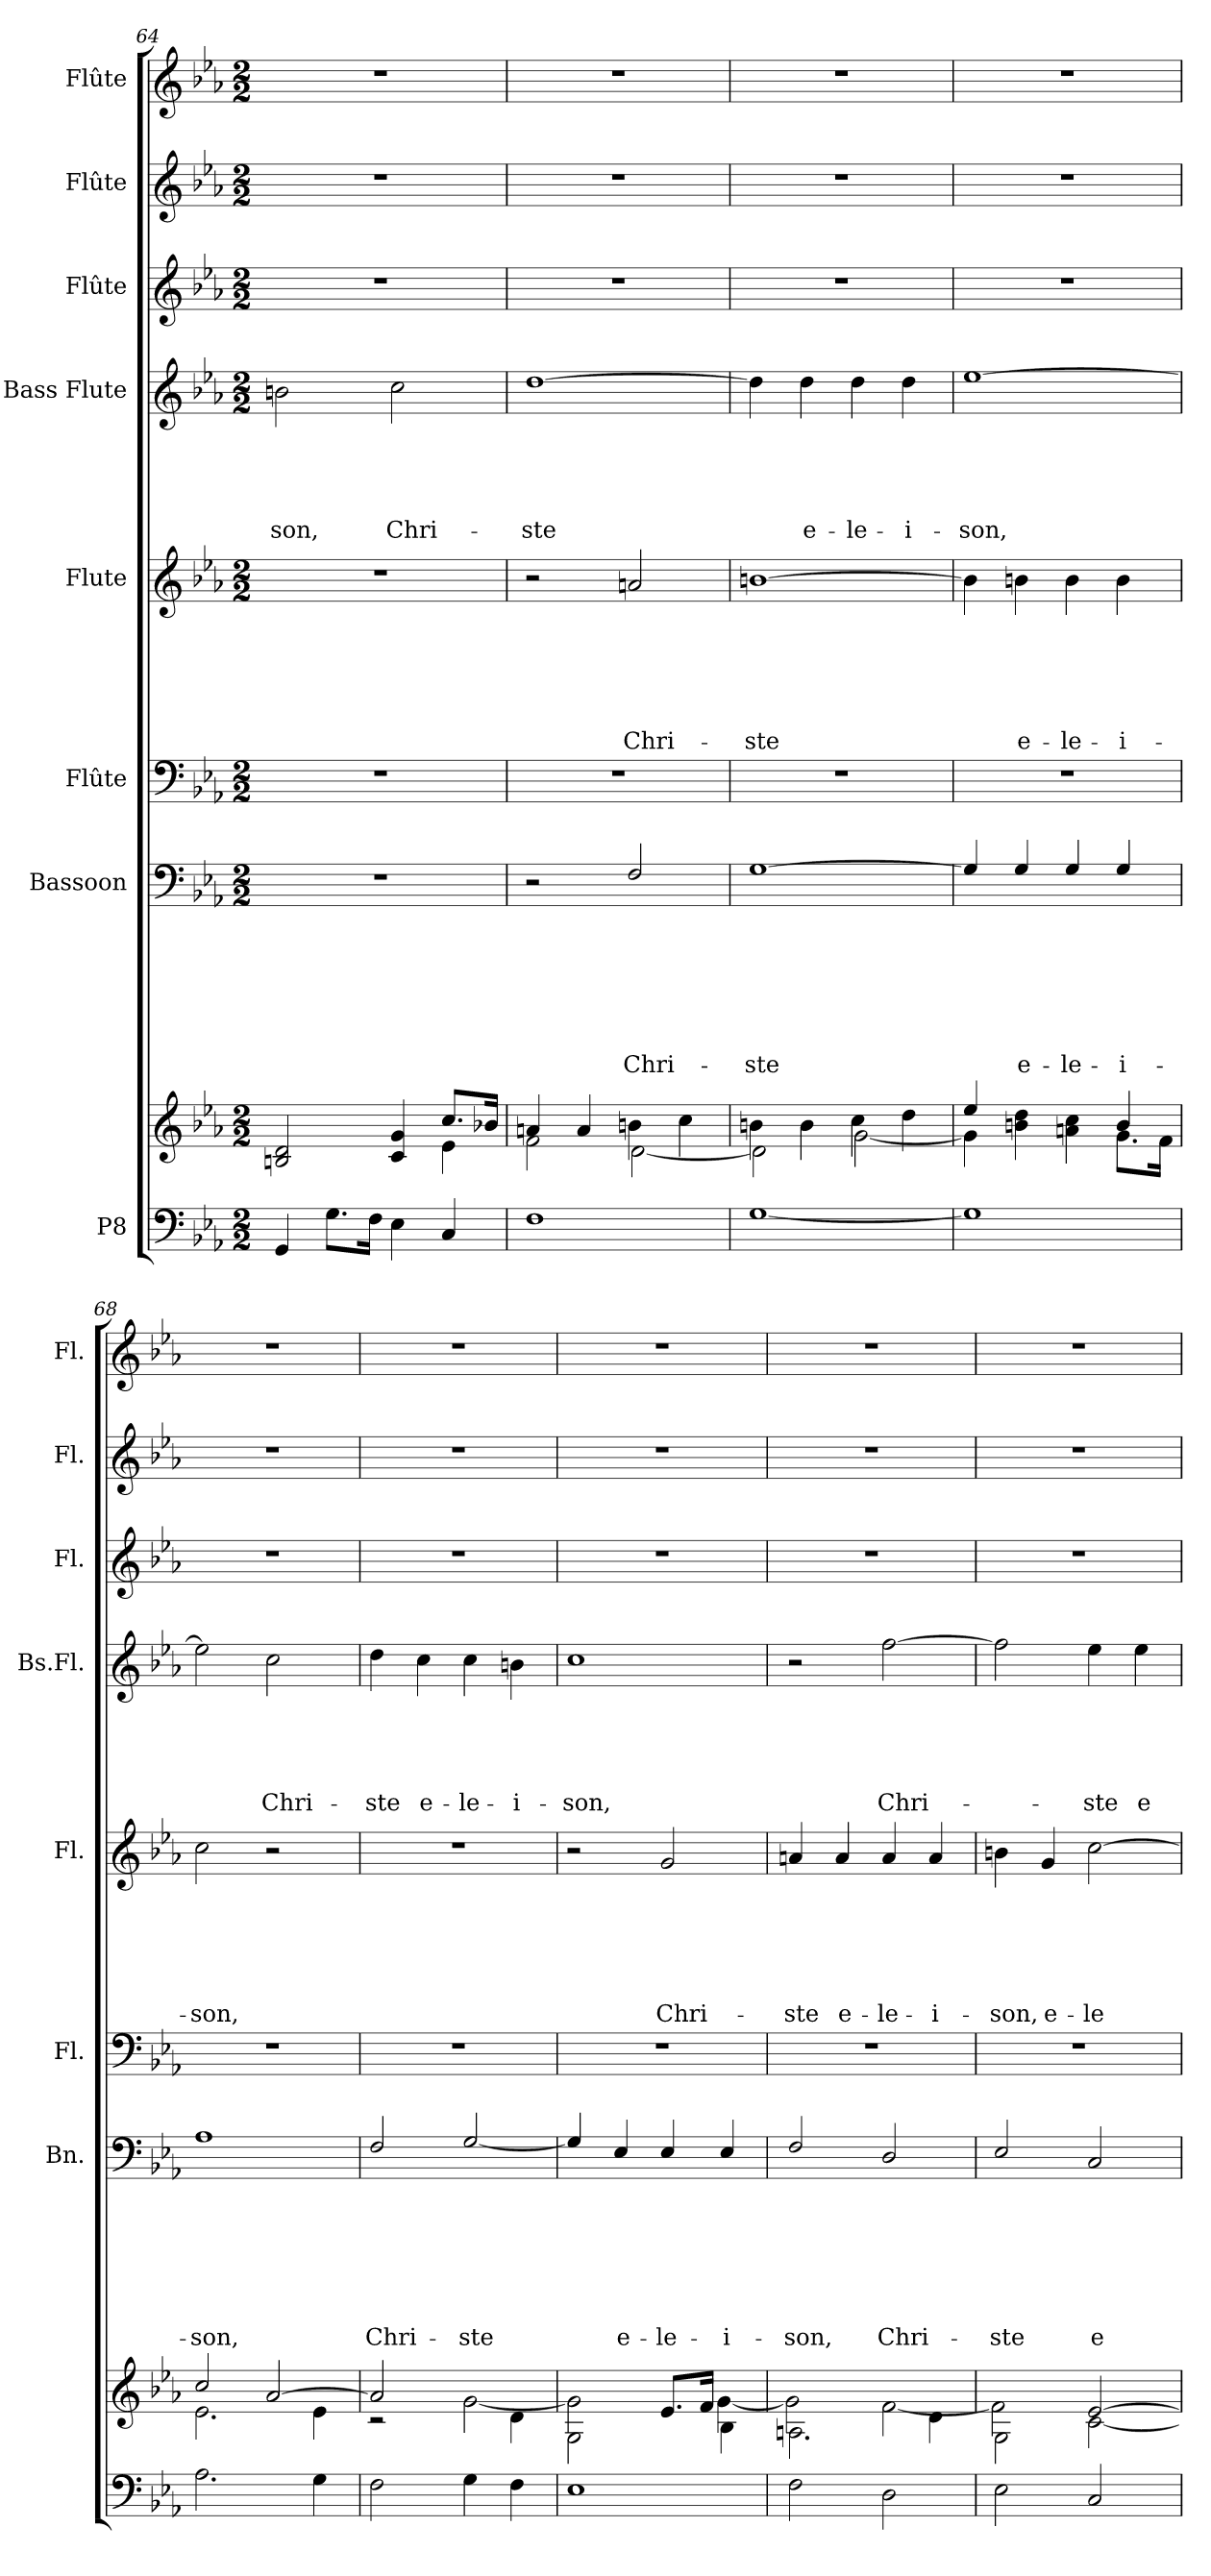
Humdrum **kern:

**kern	**kern	**kern	**text	**text	**text	**text	**text	**text	**text	**kern	**kern	**text	**text	**text	**text	**text	**text	**kern	**text	**text	**text	**text	**text	**kern	**kern	**kern
*part8	*part8	*part7	*part7	*part7	*part7	*part7	*part7	*part7	*part7	*part6	*part5	*part5	*part5	*part5	*part5	*part5	*part5	*part4	*part4	*part4	*part4	*part4	*part4	*part3	*part2	*part1
*staff9	*staff8	*staff7	*staff7	*staff7	*staff7	*staff7	*staff7	*staff7	*staff7	*staff6	*staff5	*staff5	*staff5	*staff5	*staff5	*staff5	*staff5	*staff4	*staff4	*staff4	*staff4	*staff4	*staff4	*staff3	*staff2	*staff1
*I"P8	*	*I"Bassoon	*	*	*	*	*	*	*	*I"Flûte	*I"Flute	*	*	*	*	*	*	*I"Bass Flute	*	*	*	*	*	*I"Flûte	*I"Flûte	*I"Flûte
*	*	*I'Bn.	*	*	*	*	*	*	*	*I'Fl.	*I'Fl.	*	*	*	*	*	*	*I'Bs.Fl.	*	*	*	*	*	*I'Fl.	*I'Fl.	*I'Fl.
*clefF4	*clefG2	*clefF4	*	*	*	*	*	*	*	*clefF4	*clefG2	*	*	*	*	*	*	*clefG2	*	*	*	*	*	*clefG2	*clefG2	*clefG2
*	*	*	*	*	*	*	*	*	*	*	*ITrd7c12	*	*	*	*	*	*	*ITrd7c12	*	*	*	*	*	*ITrd7c12	*	*
*k[b-e-a-]	*k[b-e-a-]	*k[b-e-a-]	*	*	*	*	*	*	*	*k[b-e-a-]	*k[b-e-a-]	*	*	*	*	*	*	*k[b-e-a-]	*	*	*	*	*	*k[b-e-a-]	*k[b-e-a-]	*k[b-e-a-]
*E-:	*E-:	*E-:	*	*	*	*	*	*	*	*E-:	*E-:	*	*	*	*	*	*	*E-:	*	*	*	*	*	*E-:	*E-:	*E-:
*M2/2	*M2/2	*M2/2	*	*	*	*	*	*	*	*M2/2	*M2/2	*	*	*	*	*	*	*M2/2	*	*	*	*	*	*M2/2	*M2/2	*M2/2
=64	=64	=64	=64	=64	=64	=64	=64	=64	=64	=64	=64	=64	=64	=64	=64	=64	=64	=64	=64	=64	=64	=64	=64	=64	=64	=64
*^	*^	*	*	*	*	*	*	*	*	*	*	*	*	*	*	*	*	*	*	*	*	*	*	*	*	*
!	!	!	!	!	!	!	!	!	!	!	!	!	!	!	!	!	!	!	!	!	!	!	!	!	!LO:LY:b	!	!	!
1ryy	4GG/	2Bn/ 2d/	2.ryy	1r	.	.	.	.	.	.	.	1r	1r	.	.	.	.	.	.	2Bn\	.	.	.	.	-son,	1r	1r	1r
.	8.G\L	.	.	.	.	.	.	.	.	.	.	.	.	.	.	.	.	.	.	.	.	.	.	.	.	.	.	.
.	16F\Jk	.	.	.	.	.	.	.	.	.	.	.	.	.	.	.	.	.	.	.	.	.	.	.	.	.	.	.
!	!	!	!	!	!	!	!	!	!	!	!	!	!	!	!	!	!	!	!	!	!	!	!	!	!LO:LY:b	!	!	!
.	4E-\	4c/ 4g/	.	.	.	.	.	.	.	.	.	.	.	.	.	.	.	.	.	2c\	.	.	.	.	Chri-	.	.	.
.	4C/	8.cc/L	4e-\	.	.	.	.	.	.	.	.	.	.	.	.	.	.	.	.	.	.	.	.	.	.	.	.	.
.	.	16b-X/Jk	.	.	.	.	.	.	.	.	.	.	.	.	.	.	.	.	.	.	.	.	.	.	.	.	.	.
=65	=65	=65	=65	=65	=65	=65	=65	=65	=65	=65	=65	=65	=65	=65	=65	=65	=65	=65	=65	=65	=65	=65	=65	=65	=65	=65	=65	=65
!	!	!	!	!	!	!	!	!	!	!	!	!	!	!	!	!	!	!	!	!	!	!	!	!	!LO:LY:b	!	!	!
1ryy	1F	4an/	2f\	2r	.	.	.	.	.	.	.	1r	2r	.	.	.	.	.	.	[>1d	.	.	.	.	-ste	1r	1r	1r
.	.	4a/	.	.	.	.	.	.	.	.	.	.	.	.	.	.	.	.	.	.	.	.	.	.	.	.	.	.
!	!	!	!	!	!	!	!	!	!	!	!LO:LY:b	!	!	!	!	!	!	!	!LO:LY:b	!	!	!	!	!	!	!	!	!
.	.	4bn\	[<2d\	2F/	.	.	.	.	.	.	Chri-	.	2An/	.	.	.	.	.	Chri-	.	.	.	.	.	.	.	.	.
.	.	4cc\	.	.	.	.	.	.	.	.	.	.	.	.	.	.	.	.	.	.	.	.	.	.	.	.	.	.
=66	=66	=66	=66	=66	=66	=66	=66	=66	=66	=66	=66	=66	=66	=66	=66	=66	=66	=66	=66	=66	=66	=66	=66	=66	=66	=66	=66	=66
!	!	!	!	!	!	!	!	!	!	!	!LO:LY:b	!	!	!	!	!	!	!	!LO:LY:b	!	!	!	!	!	!	!	!	!
1ryy	[>1G	4bn\	2d\]	[>1G	.	.	.	.	.	.	-ste	1r	[>1Bn	.	.	.	.	.	-ste	4d\]	.	.	.	.	.	1r	1r	1r
!	!	!	!	!	!	!	!	!	!	!	!	!	!	!	!	!	!	!	!	!	!	!	!	!	!LO:LY:b	!	!	!
.	.	4b\	.	.	.	.	.	.	.	.	.	.	.	.	.	.	.	.	.	4d\	.	.	.	.	e-	.	.	.
!	!	!	!	!	!	!	!	!	!	!	!	!	!	!	!	!	!	!	!	!	!	!	!	!	!LO:LY:b	!	!	!
.	.	4cc\	[<2g\	.	.	.	.	.	.	.	.	.	.	.	.	.	.	.	.	4d\	.	.	.	.	-le-	.	.	.
!	!	!	!	!	!	!	!	!	!	!	!	!	!	!	!	!	!	!	!	!	!	!	!	!	!LO:LY:b	!	!	!
.	.	4dd\	.	.	.	.	.	.	.	.	.	.	.	.	.	.	.	.	.	4d\	.	.	.	.	-i-	.	.	.
=67	=67	=67	=67	=67	=67	=67	=67	=67	=67	=67	=67	=67	=67	=67	=67	=67	=67	=67	=67	=67	=67	=67	=67	=67	=67	=67	=67	=67
!	!	!	!	!	!	!	!	!	!	!	!	!	!	!	!	!	!	!	!	!	!	!	!	!	!LO:LY:b	!	!	!
1ryy	1G]	4ee-/	4g\]	4G/]	.	.	.	.	.	.	.	1r	4B\]	.	.	.	.	.	.	[>1e-	.	.	.	.	-son,	1r	1r	1r
!	!	!	!	!	!	!	!	!	!	!	!LO:LY:b	!	!	!	!	!	!	!	!LO:LY:b	!	!	!	!	!	!	!	!	!
.	.	4bn\ 4dd\	2ryy	4G/	.	.	.	.	.	.	e-	.	4Bn\	.	.	.	.	.	e-	.	.	.	.	.	.	.	.	.
!	!	!	!	!	!	!	!	!	!	!	!LO:LY:b	!	!	!	!	!	!	!	!LO:LY:b	!	!	!	!	!	!	!	!	!
.	.	4an\ 4cc\	.	4G/	.	.	.	.	.	.	-le-	.	4B\	.	.	.	.	.	-le-	.	.	.	.	.	.	.	.	.
!	!	!	!	!	!	!	!	!	!	!	!LO:LY:b	!	!	!	!	!	!	!	!LO:LY:b	!	!	!	!	!	!	!	!	!
.	.	4b/	8.g\L	4G/	.	.	.	.	.	.	-i-	.	4B\	.	.	.	.	.	-i-	.	.	.	.	.	.	.	.	.
.	.	.	16f\Jk	.	.	.	.	.	.	.	.	.	.	.	.	.	.	.	.	.	.	.	.	.	.	.	.	.
=68	=68	=68	=68	=68	=68	=68	=68	=68	=68	=68	=68	=68	=68	=68	=68	=68	=68	=68	=68	=68	=68	=68	=68	=68	=68	=68	=68	=68
!	!	!	!	!	!	!	!	!	!	!	!LO:LY:b	!	!	!	!	!	!	!	!LO:LY:b	!	!	!	!	!	!	!	!	!
1ryy	2.A-\	2cc/	2.e-\	1A-	.	.	.	.	.	.	-son,	1r	2c\	.	.	.	.	.	-son,	2e-\]	.	.	.	.	.	1r	1r	1r
!	!	!	!	!	!	!	!	!	!	!	!	!	!	!	!	!	!	!	!	!	!	!	!	!	!LO:LY:b	!	!	!
.	.	[>2a-/	.	.	.	.	.	.	.	.	.	.	2r	.	.	.	.	.	.	2c\	.	.	.	.	Chri-	.	.	.
.	4G\	.	4e-\	.	.	.	.	.	.	.	.	.	.	.	.	.	.	.	.	.	.	.	.	.	.	.	.	.
=69	=69	=69	=69	=69	=69	=69	=69	=69	=69	=69	=69	=69	=69	=69	=69	=69	=69	=69	=69	=69	=69	=69	=69	=69	=69	=69	=69	=69
!	!	!	!	!	!	!	!	!	!	!	!LO:LY:b	!	!	!	!	!	!	!	!	!	!	!	!	!	!LO:LY:b	!	!	!
1ryy	2F\	2a-/]	2rc	2F/	.	.	.	.	.	.	Chri-	1r	1r	.	.	.	.	.	.	4d\	.	.	.	.	-ste	1r	1r	1r
!	!	!	!	!	!	!	!	!	!	!	!	!	!	!	!	!	!	!	!	!	!	!	!	!	!LO:LY:b	!	!	!
.	.	.	.	.	.	.	.	.	.	.	.	.	.	.	.	.	.	.	.	4c\	.	.	.	.	e-	.	.	.
!	!	!	!	!	!	!	!	!	!	!	!LO:LY:b	!	!	!	!	!	!	!	!	!	!	!	!	!	!LO:LY:b	!	!	!
.	4G\	4ryy	[>2g\	[>2G/	.	.	.	.	.	.	-ste	.	.	.	.	.	.	.	.	4c\	.	.	.	.	-le-	.	.	.
!	!	!	!	!	!	!	!	!	!	!	!	!	!	!	!	!	!	!	!	!	!	!	!	!	!LO:LY:b	!	!	!
.	4F\	4d\	.	.	.	.	.	.	.	.	.	.	.	.	.	.	.	.	.	4Bn\	.	.	.	.	-i-	.	.	.
!!LO:PB:g=z
=70	=70	=70	=70	=70	=70	=70	=70	=70	=70	=70	=70	=70	=70	=70	=70	=70	=70	=70	=70	=70	=70	=70	=70	=70	=70	=70	=70	=70
!	!	!	!	!	!	!	!	!	!	!	!	!	!	!	!	!	!	!	!	!	!	!	!	!	!LO:LY:b	!	!	!
1ryy	1E-	2G\	2g\]	4G/]	.	.	.	.	.	.	.	1r	2r	.	.	.	.	.	.	1c	.	.	.	.	-son,	1r	1r	1r
!	!	!	!	!	!	!	!	!	!	!	!LO:LY:b	!	!	!	!	!	!	!	!	!	!	!	!	!	!	!	!	!
.	.	.	.	4E-/	.	.	.	.	.	.	e-	.	.	.	.	.	.	.	.	.	.	.	.	.	.	.	.	.
!	!	!	!	!	!	!	!	!	!	!	!LO:LY:b	!	!	!	!	!	!	!	!LO:LY:b	!	!	!	!	!	!	!	!	!
.	.	8.e-/L	4ryy	4E-/	.	.	.	.	.	.	-le-	.	2G/	.	.	.	.	.	Chri-	.	.	.	.	.	.	.	.	.
.	.	16f/Jk	.	.	.	.	.	.	.	.	.	.	.	.	.	.	.	.	.	.	.	.	.	.	.	.	.	.
!	!	!	!	!	!	!	!	!	!	!	!LO:LY:b	!	!	!	!	!	!	!	!	!	!	!	!	!	!	!	!	!
.	.	4B-\	[>4g\	4E-/	.	.	.	.	.	.	-i-	.	.	.	.	.	.	.	.	.	.	.	.	.	.	.	.	.
=71	=71	=71	=71	=71	=71	=71	=71	=71	=71	=71	=71	=71	=71	=71	=71	=71	=71	=71	=71	=71	=71	=71	=71	=71	=71	=71	=71	=71
!	!	!	!	!	!	!	!	!	!	!	!LO:LY:b	!	!	!	!	!	!	!	!LO:LY:b	!	!	!	!	!	!	!	!	!
1ryy	2F\	2.An\	2g\]	2F/	.	.	.	.	.	.	-son,	1r	4An/	.	.	.	.	.	-ste	2r	.	.	.	.	.	1r	1r	1r
!	!	!	!	!	!	!	!	!	!	!	!	!	!	!	!	!	!	!	!LO:LY:b	!	!	!	!	!	!	!	!	!
.	.	.	.	.	.	.	.	.	.	.	.	.	4A/	.	.	.	.	.	e-	.	.	.	.	.	.	.	.	.
!	!	!	!	!	!	!	!	!	!	!	!LO:LY:b	!	!	!	!	!	!	!	!LO:LY:b	!	!	!	!	!	!LO:LY:b	!	!	!
.	2D\	.	[>2f\	2D/	.	.	.	.	.	.	Chri-	.	4A/	.	.	.	.	.	-le-	[>2f\	.	.	.	.	Chri-	.	.	.
!	!	!	!	!	!	!	!	!	!	!	!	!	!	!	!	!	!	!	!LO:LY:b	!	!	!	!	!	!	!	!	!
.	.	4d\	.	.	.	.	.	.	.	.	.	.	4A/	.	.	.	.	.	-i-	.	.	.	.	.	.	.	.	.
=72	=72	=72	=72	=72	=72	=72	=72	=72	=72	=72	=72	=72	=72	=72	=72	=72	=72	=72	=72	=72	=72	=72	=72	=72	=72	=72	=72	=72
!	!	!	!	!	!	!	!	!	!	!	!LO:LY:b	!	!	!	!	!	!	!	!LO:LY:b	!	!	!	!	!	!	!	!	!
1ryy	2E-\	2G\	2f\]	2E-/	.	.	.	.	.	.	-ste	1r	4Bn\	.	.	.	.	.	-son,	2f\]	.	.	.	.	.	1r	1r	1r
!	!	!	!	!	!	!	!	!	!	!	!	!	!	!	!	!	!	!	!LO:LY:b	!	!	!	!	!	!	!	!	!
.	.	.	.	.	.	.	.	.	.	.	.	.	4G/	.	.	.	.	.	e-	.	.	.	.	.	.	.	.	.
!	!	!	!	!	!	!	!	!	!	!	!LO:LY:b	!	!	!	!	!	!	!	!LO:LY:b	!	!	!	!	!	!LO:LY:b	!	!	!
.	2C/	[<2e-/	[<2c\	2C/	.	.	.	.	.	.	e-	.	[>2c\	.	.	.	.	.	-le-	4e-\	.	.	.	.	-ste	.	.	.
!	!	!	!	!	!	!	!	!	!	!	!	!	!	!	!	!	!	!	!	!	!	!	!	!	!LO:LY:b	!	!	!
.	.	.	.	.	.	.	.	.	.	.	.	.	.	.	.	.	.	.	.	4e-\	.	.	.	.	e-	.	.	.
*v	*v	*	*	*	*	*	*	*	*	*	*	*	*	*	*	*	*	*	*	*	*	*	*	*	*	*	*	*
*	*v	*v	*	*	*	*	*	*	*	*	*	*	*	*	*	*	*	*	*	*	*	*	*	*	*	*	*
=	=	=	=	=	=	=	=	=	=	=	=	=	=	=	=	=	=	=	=	=	=	=	=	=	=	=
*-	*-	*-	*-	*-	*-	*-	*-	*-	*-	*-	*-	*-	*-	*-	*-	*-	*-	*-	*-	*-	*-	*-	*-	*-	*-	*-
